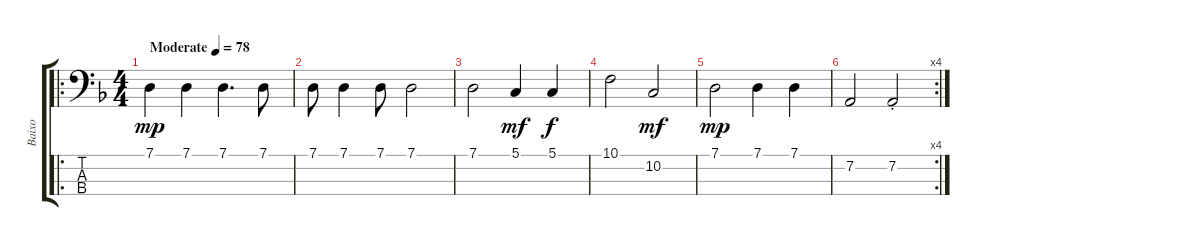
\track ("Baixo" "Baixo") {instrument choiraahs}
\staff {score tabs}
\tuning (G2 D2 A1 E1) {hide}
\ro
\ts (4 4)
\tempo (78 "Moderate")
\clef f4
\ks f
7.1.4{dy mp instrument choiraahs} 7.1.4 7.1.4{d} 7.1.8 |
7.1.8 7.1.4 7.1.8 7.1.2 |
7.1.2 5.1.4{dy mf} 5.1.4{dy f} |
10.1.2 10.2.2{dy mf} |
7.1.2{dy mp} 7.1.4 7.1.4 |
\rc 4
7.2.2 7.2{st}.2
